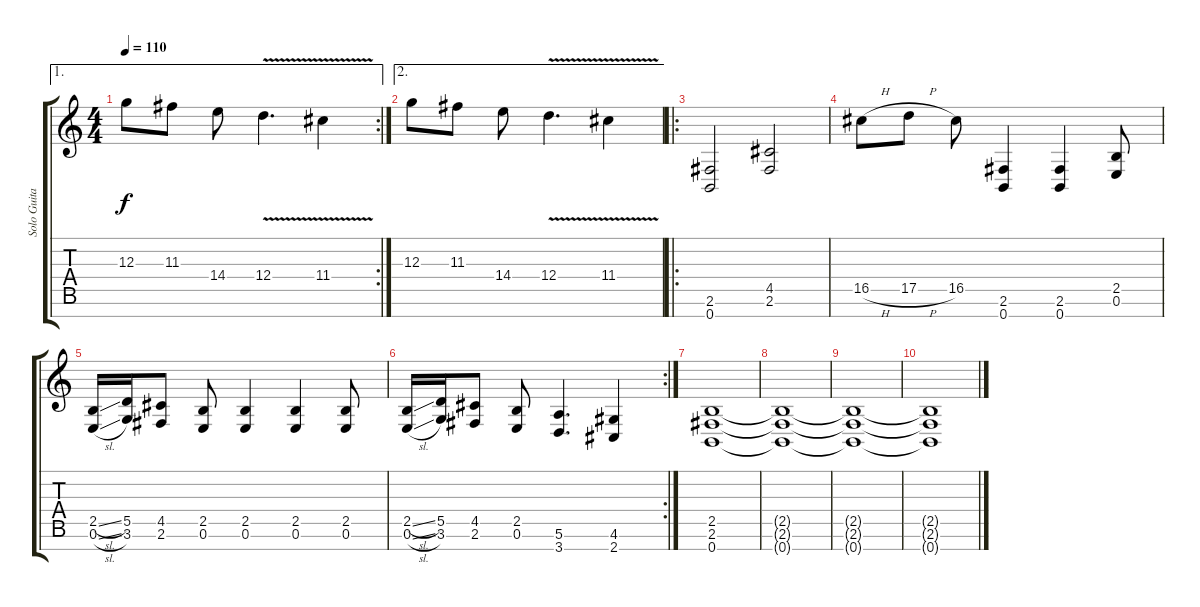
\track ("Solo Guitar" "Solo Guita") {instrument distortionguitar}
\staff {score tabs}
\tuning (E4 B3 G3 D3 A2 E2 B1) {hide}
\ae 1
\rc 2
\ts (4 4)
\tempo 110
\clef g2
\ks c
12.3.8{dy f} 11.3.8 14.4.8 12.4{v}.4{d} 11.4{v}.4 |
\ae 2
12.3.8 11.3.8 14.4.8 12.4{v}.4{d} 11.4{v}.4 |
\ro
(2.6 0.7).2 (4.5 2.6).2 |
16.5{h}.8 17.5{h}.8 16.5.8 (2.6 0.7).4 (2.6 0.7).4 (2.5 0.6).8 |
(2.5{sl} 0.6{sl}).16 (5.5 3.6).16 (4.5 2.6).8 (2.5 0.6).8 (2.5 0.6).4 (2.5 0.6).4 (2.5 0.6).8 |
\rc 2
(2.5{sl} 0.6{sl}).16 (5.5 3.6).16 (4.5 2.6).8 (2.5 0.6).8 (5.6 3.7).4{d} (4.6 2.7).4 |
(2.5 2.6 0.7).1{volume 0} |
(2.5{t} 2.6{t} 0.7{t}).1 |
(2.5{t} 2.6{t} 0.7{t}).1 |
(2.5{t} 2.6{t} 0.7{t}).1
